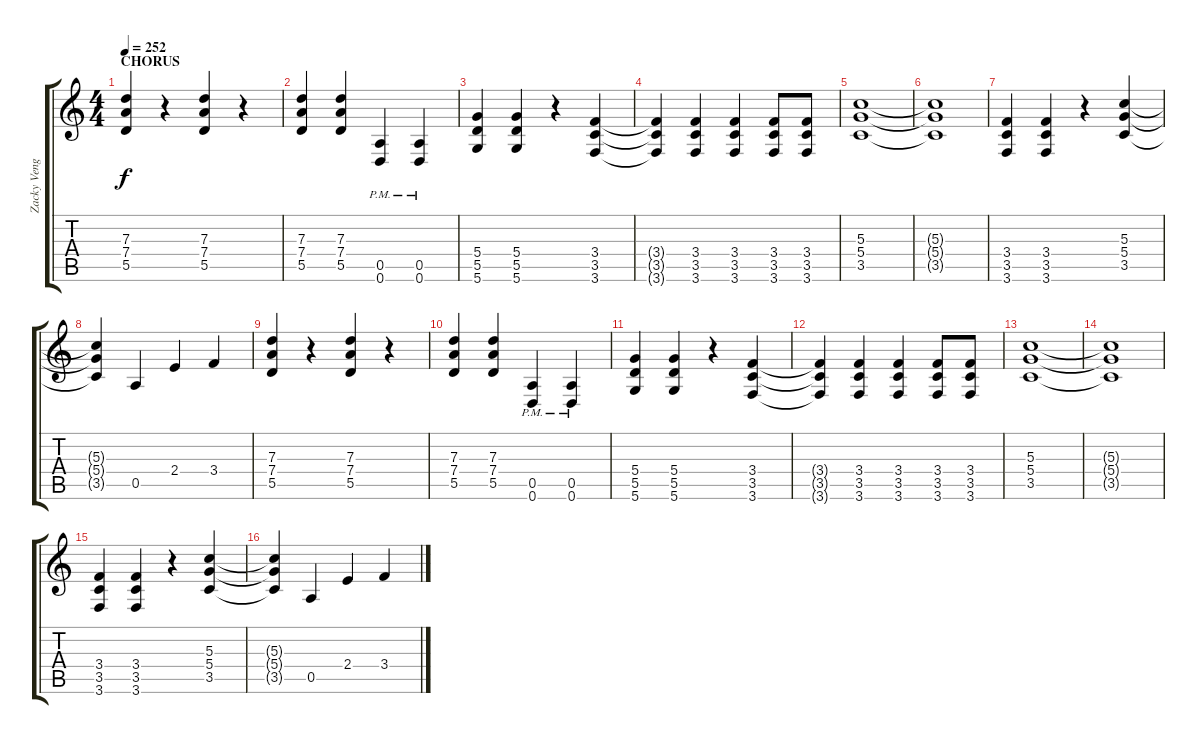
\track ("Zacky Vengeance" "Zacky Veng") {instrument distortionguitar}
\staff {score tabs}
\tuning (E4 B3 G3 D3 A2 D2) {hide}
\ts (4 4)
\section ("" "CHORUS")
\tempo 252
\clef g2
\ks c
(7.3 7.4 5.5).4{dy f} r.4 (7.3 7.4 5.5).4 r.4 |
(7.3 7.4 5.5).4 (7.3 7.4 5.5).4 (0.5{pm} 0.6{pm}).4 (0.5{pm} 0.6{pm}).4 |
(5.4 5.5 5.6).4 (5.4 5.5 5.6).4 r.4 (3.4 3.5 3.6).4 |
(3.4{t} 3.5{t} 3.6{t}).4 (3.4 3.5 3.6).4 (3.4 3.5 3.6).4 (3.4 3.5 3.6).8 (3.4 3.5 3.6).8 |
(5.3 5.4 3.5).1 |
(5.3{t} 5.4{t} 3.5{t}).1 |
(3.4 3.5 3.6).4 (3.4 3.5 3.6).4 r.4 (5.3 5.4 3.5).4 |
(5.3{t} 5.4{t} 3.5{t}).4 0.5.4 2.4.4 3.4.4 |
(7.3 7.4 5.5).4 r.4 (7.3 7.4 5.5).4 r.4 |
(7.3 7.4 5.5).4 (7.3 7.4 5.5).4 (0.5{pm} 0.6{pm}).4 (0.5{pm} 0.6{pm}).4 |
(5.4 5.5 5.6).4 (5.4 5.5 5.6).4 r.4 (3.4 3.5 3.6).4 |
(3.4{t} 3.5{t} 3.6{t}).4 (3.4 3.5 3.6).4 (3.4 3.5 3.6).4 (3.4 3.5 3.6).8 (3.4 3.5 3.6).8 |
(5.3 5.4 3.5).1 |
(5.3{t} 5.4{t} 3.5{t}).1 |
(3.4 3.5 3.6).4 (3.4 3.5 3.6).4 r.4 (5.3 5.4 3.5).4 |
(5.3{t} 5.4{t} 3.5{t}).4 0.5.4 2.4.4 3.4.4
